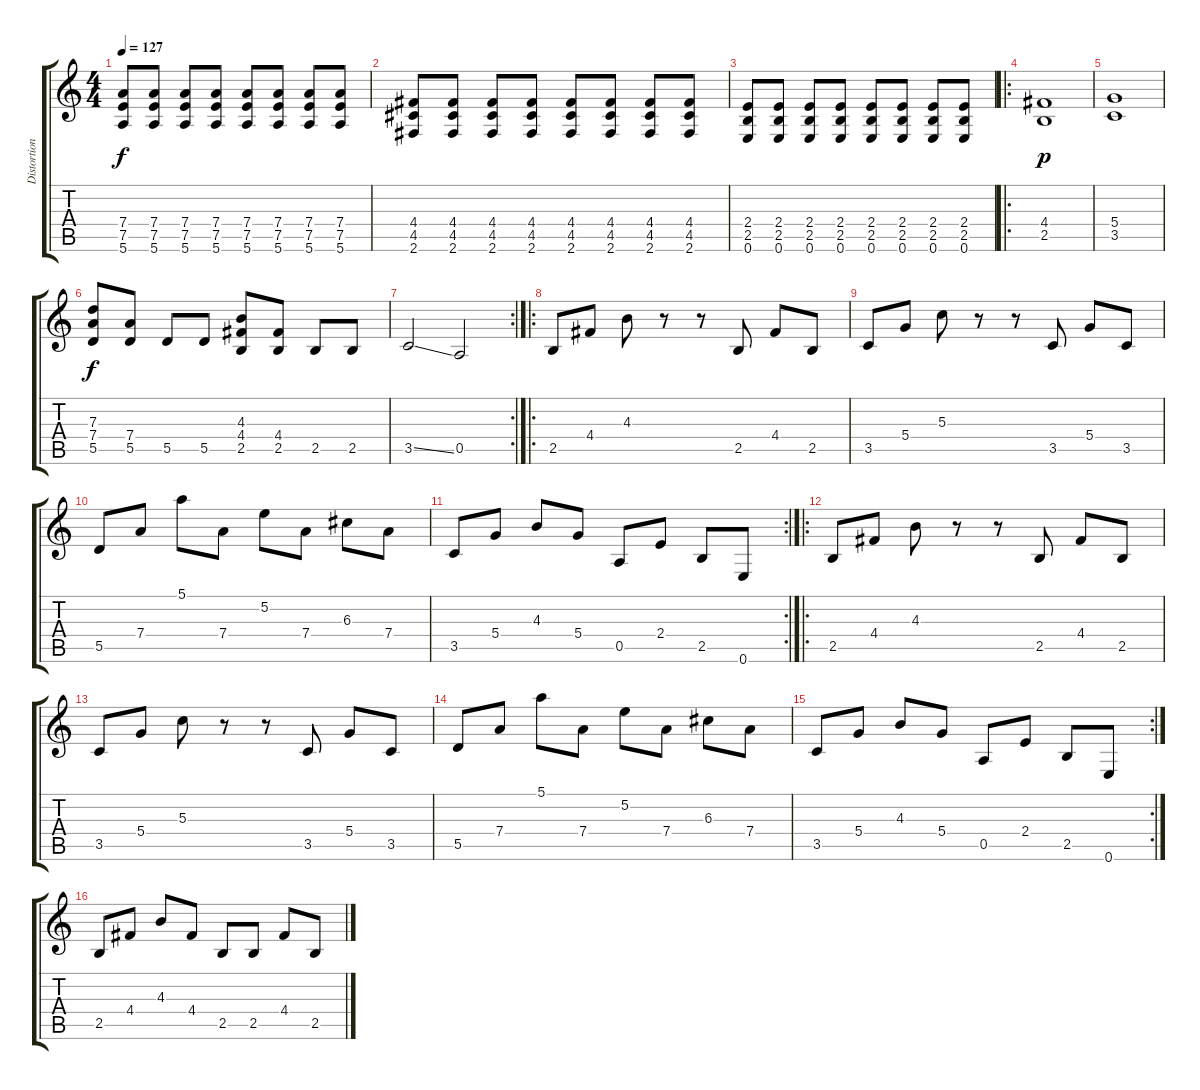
\track ("Distortion L" "Distortion") {instrument distortionguitar}
\staff {score tabs}
\tuning (E4 B3 G3 D3 A2 E2) {hide}
\ts (4 4)
\tempo 127
\clef g2
\ks c
(7.4 7.5 5.6).8{dy f} (7.4 7.5 5.6).8 (7.4 7.5 5.6).8 (7.4 7.5 5.6).8 (7.4 7.5 5.6).8 (7.4 7.5 5.6).8 (7.4 7.5 5.6).8 (7.4 7.5 5.6).8 |
(4.4 4.5 2.6).8 (4.4 4.5 2.6).8 (4.4 4.5 2.6).8 (4.4 4.5 2.6).8 (4.4 4.5 2.6).8 (4.4 4.5 2.6).8 (4.4 4.5 2.6).8 (4.4 4.5 2.6).8 |
(2.4 2.5 0.6).8 (2.4 2.5 0.6).8 (2.4 2.5 0.6).8 (2.4 2.5 0.6).8 (2.4 2.5 0.6).8 (2.4 2.5 0.6).8 (2.4 2.5 0.6).8 (2.4 2.5 0.6).8 |
\ro
(4.4 2.5).1{dy p} |
(5.4 3.5).1 |
(7.3 7.4 5.5).8{dy f} (7.4 5.5).8 5.5.8 5.5.8 (4.3 4.4 2.5).8 (4.4 2.5).8 2.5.8 2.5.8 |
\rc 2
3.5{ss}.2 0.5.2 |
\ro
2.5.8 4.4.8 4.3.8 r.8 r.8 2.5.8 4.4.8 2.5.8 |
3.5.8 5.4.8 5.3.8 r.8 r.8 3.5.8 5.4.8 3.5.8 |
5.5.8 7.4.8 5.1.8 7.4.8 5.2.8 7.4.8 6.3.8 7.4.8 |
\rc 2
3.5.8 5.4.8 4.3.8 5.4.8 0.5.8 2.4.8 2.5.8 0.6.8 |
\ro
2.5.8 4.4.8 4.3.8 r.8 r.8 2.5.8 4.4.8 2.5.8 |
3.5.8 5.4.8 5.3.8 r.8 r.8 3.5.8 5.4.8 3.5.8 |
5.5.8 7.4.8 5.1.8 7.4.8 5.2.8 7.4.8 6.3.8 7.4.8 |
\rc 2
3.5.8 5.4.8 4.3.8 5.4.8 0.5.8 2.4.8 2.5.8 0.6.8 |
2.5.8 4.4.8 4.3.8 4.4.8 2.5.8 2.5.8 4.4.8 2.5.8
